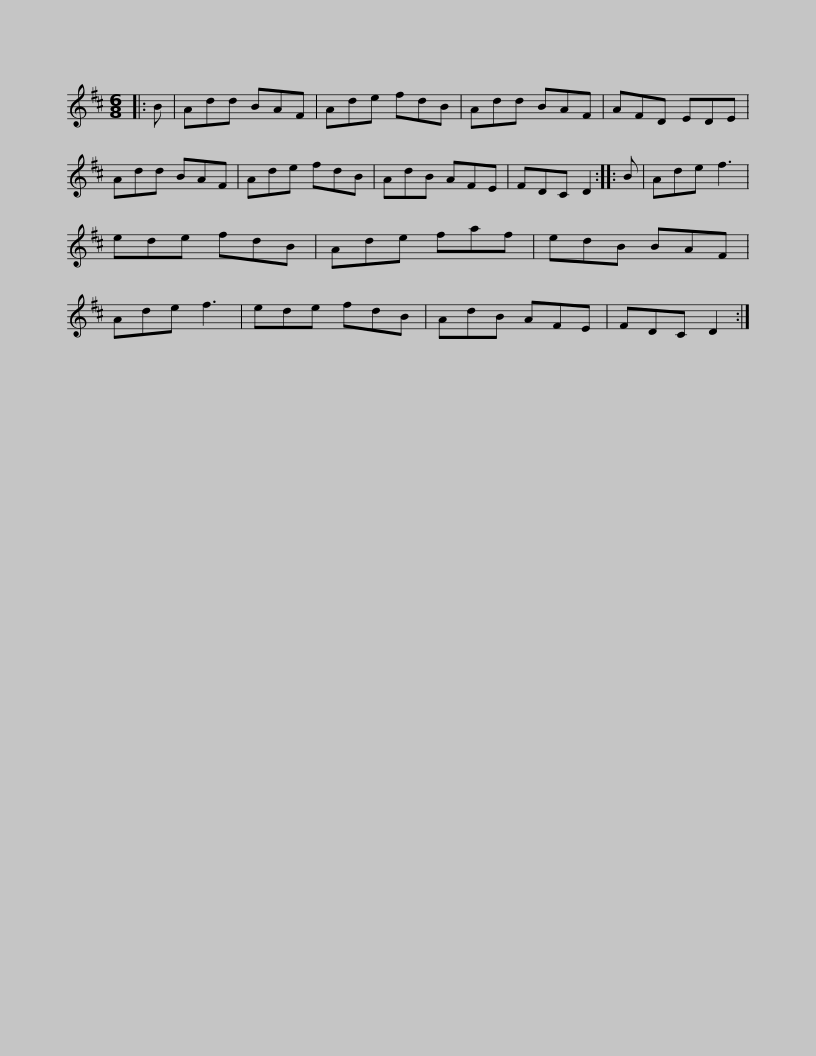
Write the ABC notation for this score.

X:1
L:1/8
M:6/8
I:linebreak $
K:D
V:1 treble
V:1
|: B | Add BAF | Ade fdB | Add BAF | AFD EDE | %5
 Add BAF | Ade fdB | AdB AFE |$ FDC D2 :: B | %10
 Ade f3 | ede fdB | Ade faf | edB BAF | Ade f3 | %15
 ede fdB |$ AdB AFE | FDC D2 :| %18
